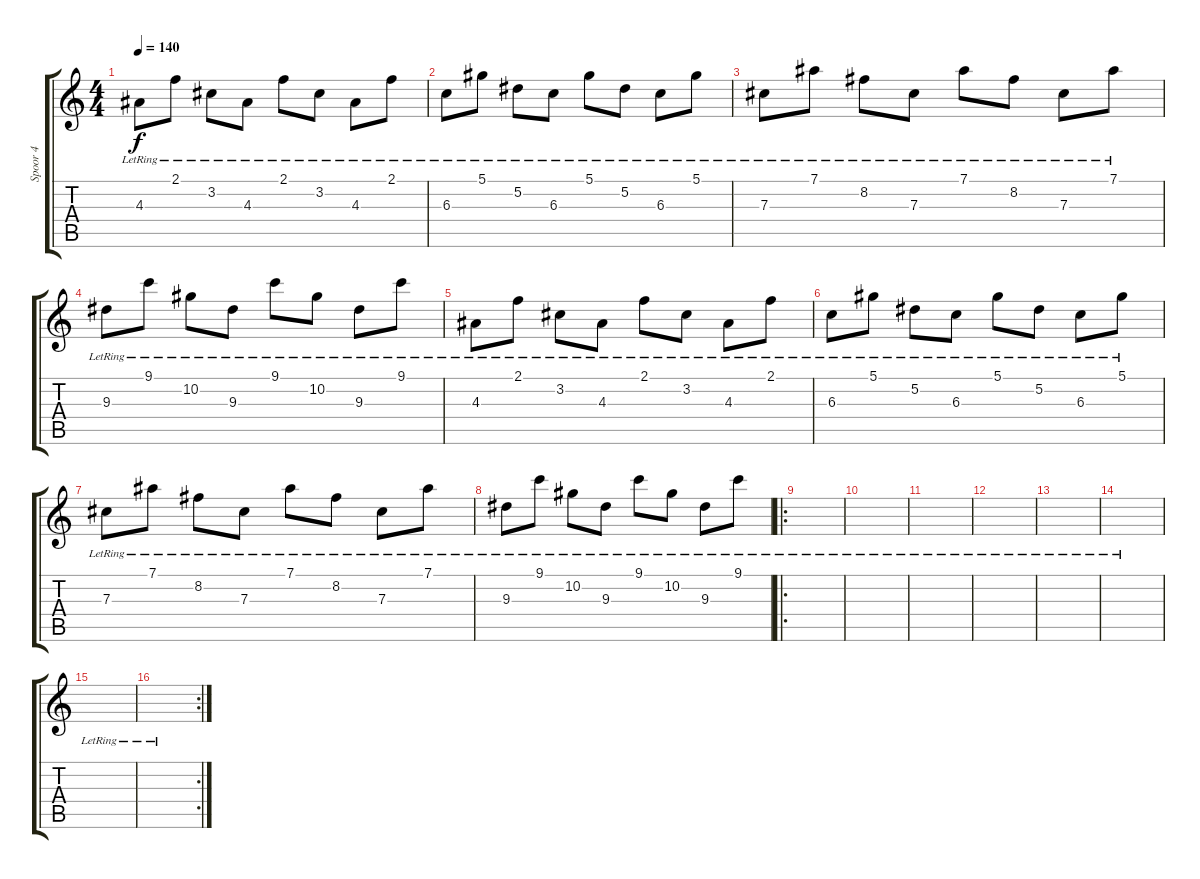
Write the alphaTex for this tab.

\track ("Spoor 4" "Spoor 4") {instrument acousticguitarsteel}
\staff {score tabs}
\tuning (Eb4 Bb3 Gb3 Db3 Ab2 Eb2) {hide}
\ts (4 4)
\tempo 140
\clef g2
\ks c
4.3{lr}.8{dy f} 2.1{lr}.8 3.2{lr}.8 4.3{lr}.8 2.1{lr}.8 3.2{lr}.8 4.3{lr}.8 2.1{lr}.8 |
6.3{lr}.8 5.1{lr}.8 5.2{lr}.8 6.3{lr}.8 5.1{lr}.8 5.2{lr}.8 6.3{lr}.8 5.1{lr}.8 |
7.3{lr}.8 7.1{lr}.8 8.2{lr}.8 7.3{lr}.8 7.1{lr}.8 8.2{lr}.8 7.3{lr}.8 7.1{lr}.8 |
9.3{lr}.8 9.1{lr}.8 10.2{lr}.8 9.3{lr}.8 9.1{lr}.8 10.2{lr}.8 9.3{lr}.8 9.1{lr}.8 |
4.3{lr}.8 2.1{lr}.8 3.2{lr}.8 4.3{lr}.8 2.1{lr}.8 3.2{lr}.8 4.3{lr}.8 2.1{lr}.8 |
6.3{lr}.8 5.1{lr}.8 5.2{lr}.8 6.3{lr}.8 5.1{lr}.8 5.2{lr}.8 6.3{lr}.8 5.1{lr}.8 |
7.3{lr}.8 7.1{lr}.8 8.2{lr}.8 7.3{lr}.8 7.1{lr}.8 8.2{lr}.8 7.3{lr}.8 7.1{lr}.8 |
9.3{lr}.8 9.1{lr}.8 10.2{lr}.8 9.3{lr}.8 9.1{lr}.8 10.2{lr}.8 9.3{lr}.8 9.1{lr}.8 |
\ro
|
|
|
|
|
|
|
\rc 2
